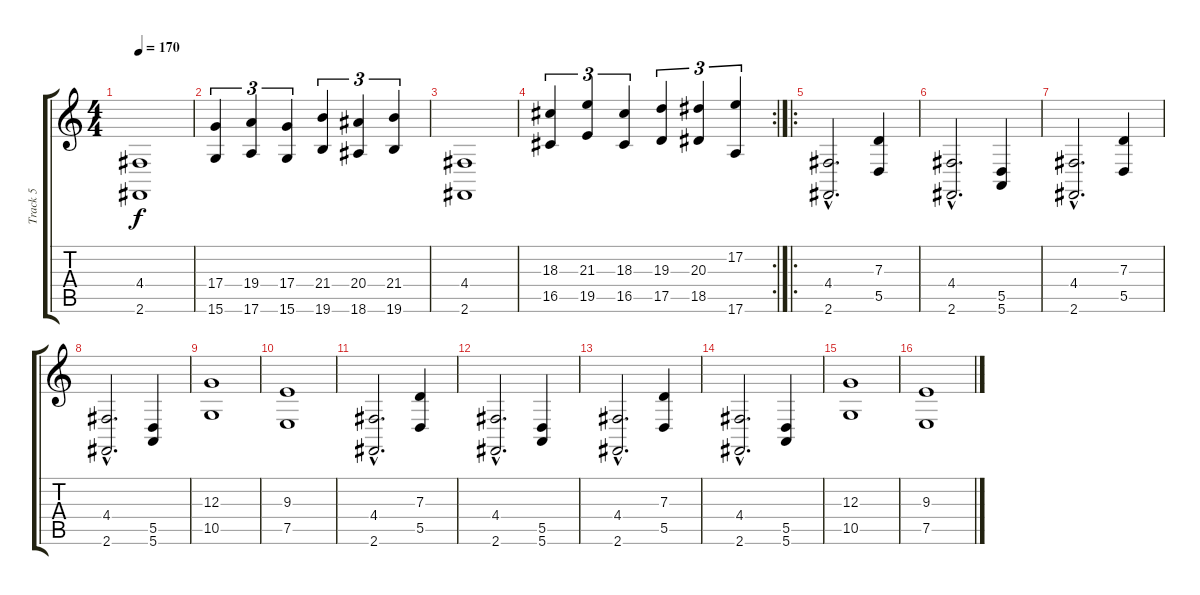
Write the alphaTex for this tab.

\track ("Track 5" "Track 5") {instrument stringensemble1}
\staff {score tabs}
\tuning (E4 B3 G3 D3 A2 E2) {hide}
\ts (4 4)
\tempo 170
\clef g2
\ks c
(4.4 2.6).1{dy f instrument stringensemble1} |
(17.4 15.6).4{tu (3 2) volume 12 instrument pizzicatostrings} (19.4 17.6).4{tu (3 2)} (17.4 15.6).4{tu (3 2)} (21.4 19.6).4{tu (3 2)} (20.4 18.6).4{tu (3 2)} (21.4 19.6).4{tu (3 2)} |
(4.4 2.6).1{instrument stringensemble1} |
\rc 2
(18.3 16.5).4{tu (3 2) instrument pizzicatostrings} (21.3 19.5).4{tu (3 2)} (18.3 16.5).4{tu (3 2)} (19.3 17.5).4{tu (3 2)} (20.3 18.5).4{tu (3 2)} (17.2 17.6).4{tu (3 2)} |
\ro
(4.4{hac} 2.6{hac}).2{d volume 10 instrument stringensemble1} (7.3 5.5).4 |
(4.4{hac} 2.6{hac}).2{d} (5.5 5.6).4 |
(4.4{hac} 2.6{hac}).2{d} (7.3 5.5).4 |
(4.4{hac} 2.6{hac}).2{d} (5.5 5.6).4 |
(12.3 10.5).1 |
(9.3 7.5).1 |
(4.4{hac} 2.6{hac}).2{d} (7.3 5.5).4 |
(4.4{hac} 2.6{hac}).2{d} (5.5 5.6).4 |
(4.4{hac} 2.6{hac}).2{d} (7.3 5.5).4 |
(4.4{hac} 2.6{hac}).2{d} (5.5 5.6).4 |
(12.3 10.5).1 |
(9.3 7.5).1
